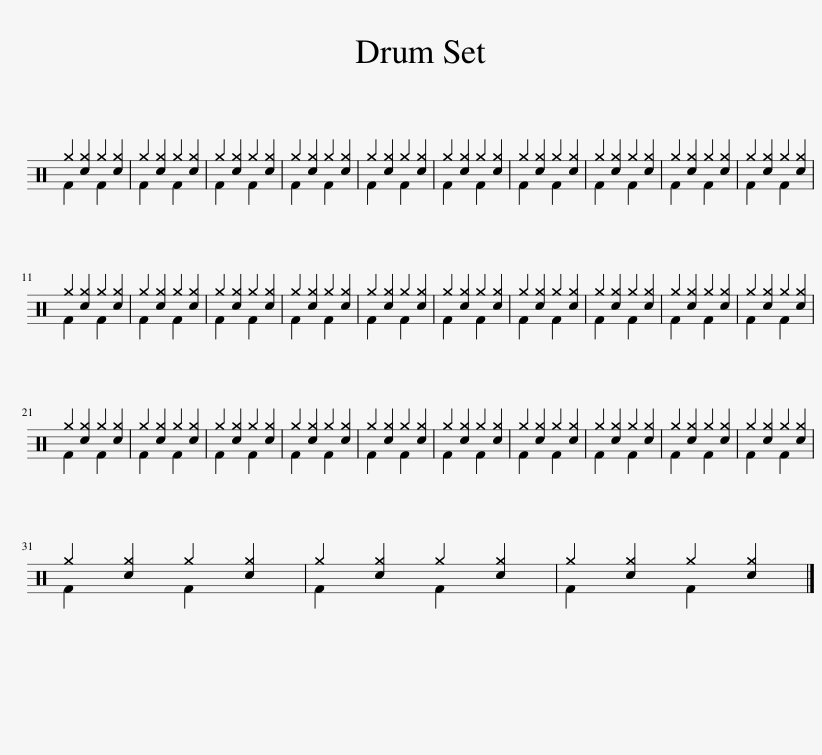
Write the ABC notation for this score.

X:1
%%score ( 1 2 )
L:1/8
M:none
I:linebreak $
K:C
V:1 perc
K:none
V:2 perc
K:none
V:1
 ^g2 [c^g]2 ^g2 [c^g]2 | ^g2 [c^g]2 ^g2 [c^g]2 | ^g2 [c^g]2 ^g2 [c^g]2 | ^g2 [c^g]2 ^g2 [c^g]2 | ^g2 [c^g]2 ^g2 [c^g]2 | %5
 ^g2 [c^g]2 ^g2 [c^g]2 | ^g2 [c^g]2 ^g2 [c^g]2 | ^g2 [c^g]2 ^g2 [c^g]2 | ^g2 [c^g]2 ^g2 [c^g]2 | ^g2 [c^g]2 ^g2 [c^g]2 |$ %10
 ^g2 [c^g]2 ^g2 [c^g]2 | ^g2 [c^g]2 ^g2 [c^g]2 | ^g2 [c^g]2 ^g2 [c^g]2 | ^g2 [c^g]2 ^g2 [c^g]2 | ^g2 [c^g]2 ^g2 [c^g]2 | %15
 ^g2 [c^g]2 ^g2 [c^g]2 | ^g2 [c^g]2 ^g2 [c^g]2 | ^g2 [c^g]2 ^g2 [c^g]2 | ^g2 [c^g]2 ^g2 [c^g]2 | ^g2 [c^g]2 ^g2 [c^g]2 |$ %20
 ^g2 [c^g]2 ^g2 [c^g]2 | ^g2 [c^g]2 ^g2 [c^g]2 | ^g2 [c^g]2 ^g2 [c^g]2 | ^g2 [c^g]2 ^g2 [c^g]2 | ^g2 [c^g]2 ^g2 [c^g]2 | %25
 ^g2 [c^g]2 ^g2 [c^g]2 | ^g2 [c^g]2 ^g2 [c^g]2 | ^g2 [c^g]2 ^g2 [c^g]2 | ^g2 [c^g]2 ^g2 [c^g]2 | ^g2 [c^g]2 ^g2 [c^g]2 |$ %30
 ^g2 [c^g]2 ^g2 [c^g]2 | ^g2 [c^g]2 ^g2 [c^g]2 | ^g2 [c^g]2 ^g2 [c^g]2 |] %33
V:2
 F2 x2 F2 x2 | F2 x2 F2 x2 | F2 x2 F2 x2 | F2 x2 F2 x2 | F2 x2 F2 x2 | %5
 F2 x2 F2 x2 | F2 x2 F2 x2 | F2 x2 F2 x2 | F2 x2 F2 x2 | F2 x2 F2 x2 |$ %10
 F2 x2 F2 x2 | F2 x2 F2 x2 | F2 x2 F2 x2 | F2 x2 F2 x2 | F2 x2 F2 x2 | %15
 F2 x2 F2 x2 | F2 x2 F2 x2 | F2 x2 F2 x2 | F2 x2 F2 x2 | F2 x2 F2 x2 |$ %20
 F2 x2 F2 x2 | F2 x2 F2 x2 | F2 x2 F2 x2 | F2 x2 F2 x2 | F2 x2 F2 x2 | %25
 F2 x2 F2 x2 | F2 x2 F2 x2 | F2 x2 F2 x2 | F2 x2 F2 x2 | F2 x2 F2 x2 |$ %30
 F2 x2 F2 x2 | F2 x2 F2 x2 | F2 x2 F2 x2 |] %33
